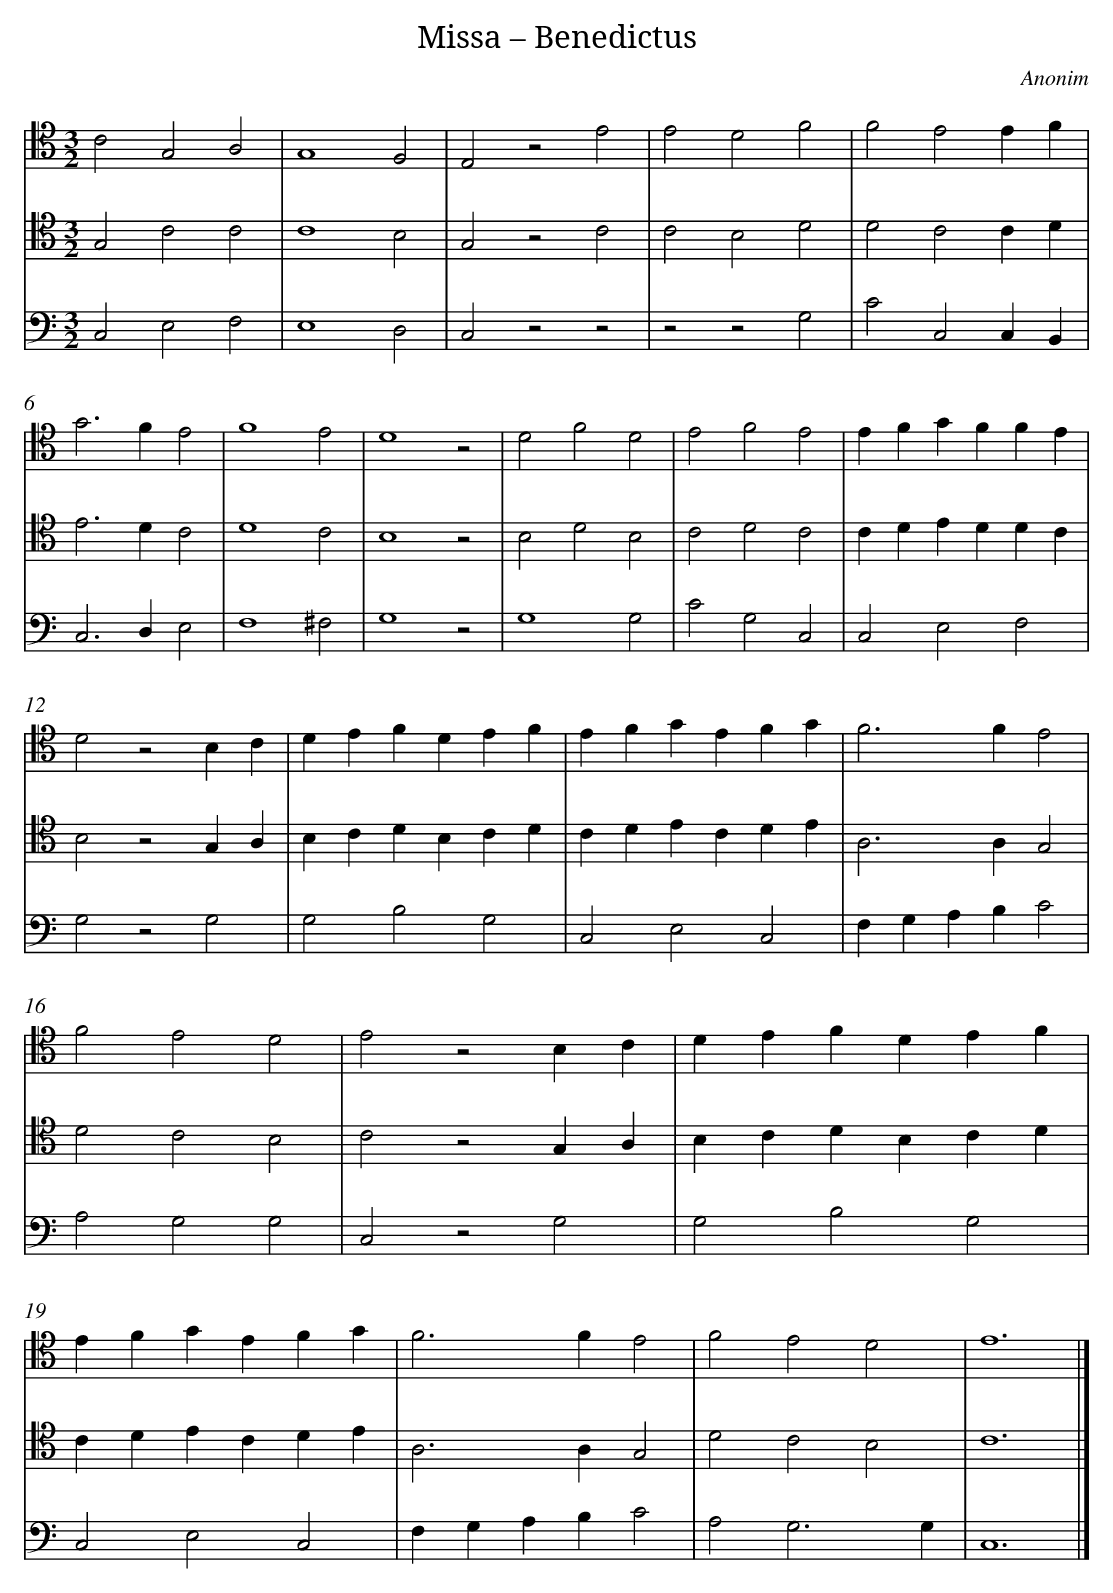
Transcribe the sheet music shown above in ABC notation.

X:1
T: Missa – Benedictus
C: Anonim
L: 1/4
M: 3/2
V: 1 clef=tenor
V: 2 clef=tenor
V: 3 clef=bass
K: C
[V:1] C2G,2A,2 |
[V:2] G,2C2C2 |
[V:3] C,2E,2F,2 |
[V:1] G,4F,2 |
[V:2] C4B,2 |
[V:3] E,4D,2 |
[V:1] E,2z2E2 |
[V:2] G,2z2C2 |
[V:3] C,2z2z2 |
[V:1] E2D2F2 |
[V:2] C2B,2D2 |
[V:3] z2z2G,2 |
[V:1] F2E2EF |
[V:2] D2C2CD |
[V:3] C2C,2C,B,, |
[V:1] G2>F2E2 |
[V:2] E2>D2C2 |
[V:3] C,2>D,2E,2 |
[V:1] F4E2 |
[V:2] D4C2 |
[V:3] F,4^F,2 |
[V:1] D4z2 |
[V:2] B,4z2 |
[V:3] G,4z2 |
[V:1] D2F2D2 |
[V:2] B,2D2B,2 |
[V:3] G,4G,2 |
[V:1] E2F2E2 |
[V:2] C2D2C2 |
[V:3] C2G,2C,2 |
[V:1] EFGFFE |
[V:2] CDEDDC |
[V:3] C,2E,2F,2 |
[V:1] D2z2 [|]
[V:2] B,2z2 [|]
[V:3] G,2z2 [|]
[V:1] B,C [I:setbarnb 13]|
[V:2] G,A, |
[V:3] G,2 |
[V:1] DEFDEF |
[V:2] B,CDB,CD |
[V:3] G,2B,2G,2 |
[V:1] EFGEFG |
[V:2] CDECDE |
[V:3] C,2E,2C,2 |
[V:1] F2>F2E2 |
[V:2] A,2>A,2G,2 |
[V:3] F,G,A,B,C2 |
[V:1] F2E2D2 |
[V:2] D2C2B,2 |
[V:3] A,2G,2G,2 |
[V:1] E2z2B,C |
[V:2] C2z2G,A, |
[V:3] C,2z2G,2 |
[V:1] DEFDEF |
[V:2] B,CDB,CD |
[V:3] G,2B,2G,2 |
[V:1] EFGEFG |
[V:2] CDECDE |
[V:3] C,2E,2C,2 |
[V:1] F2>F2E2 |
[V:2] A,2>A,2G,2 |
[V:3] F,G,A,B,C2 |
[V:1] F2E2D2 |
[V:2] D2C2B,2 |
[V:3] A,2G,3G, |
[V:1] E6 |]
[V:2] C6 |]
[V:3] C,6 |]
